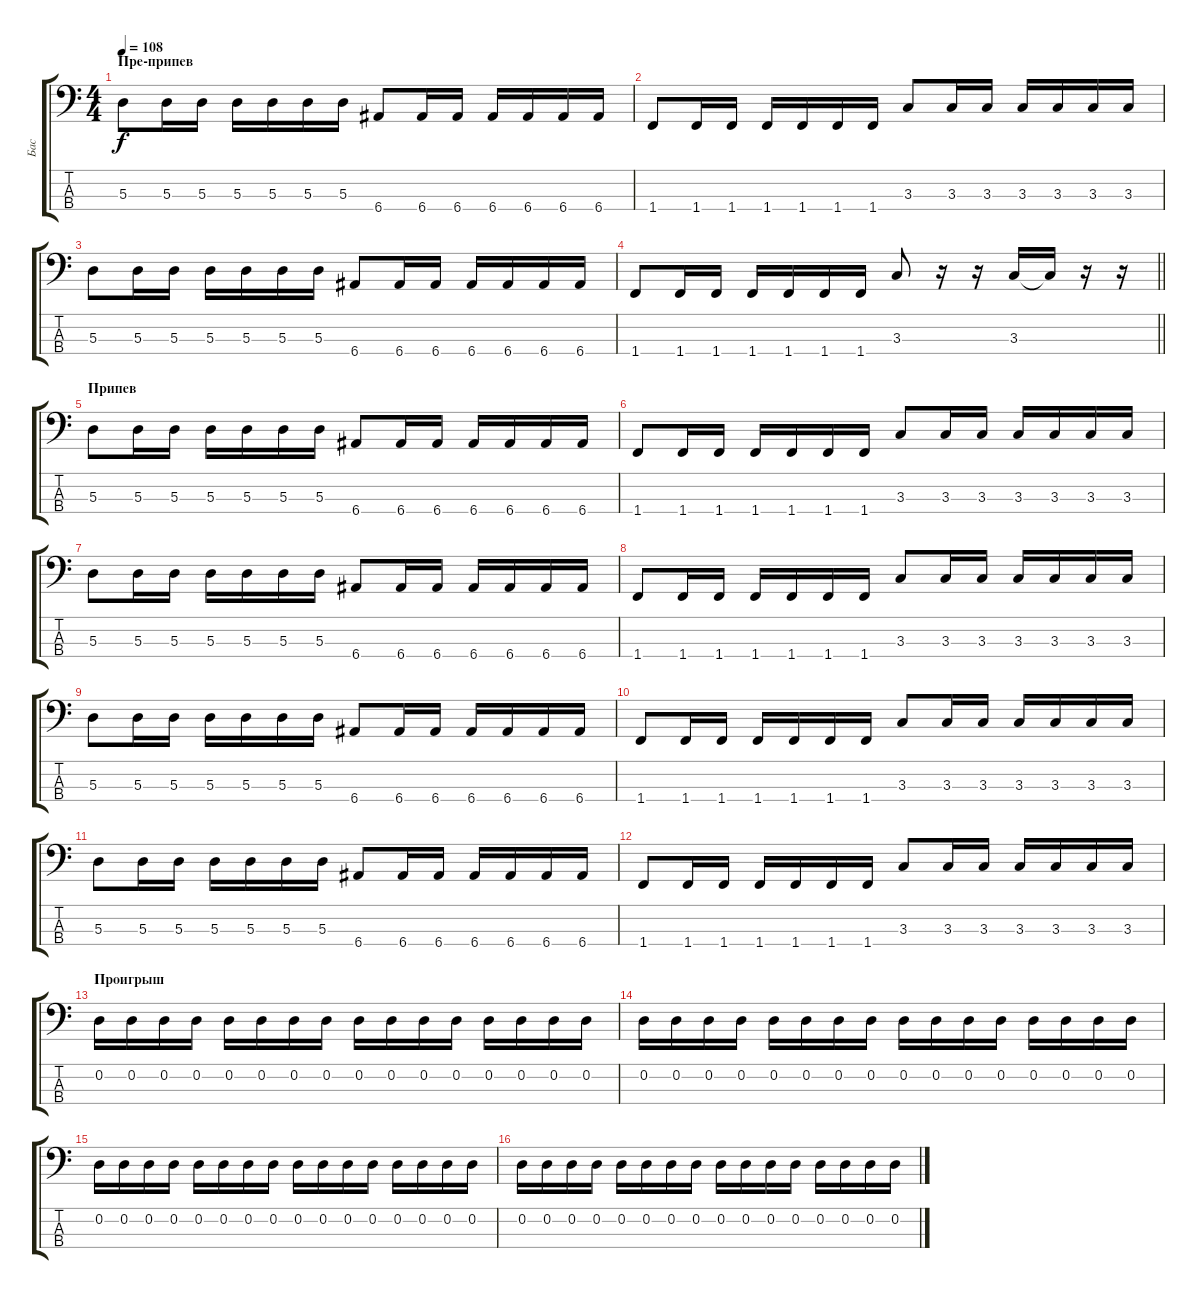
\track ("Бас" "Бас") {instrument electricbasspick}
\staff {score tabs}
\tuning (G2 D2 A1 E1) {hide}
\ts (4 4)
\section ("" "Пре-припев")
\tempo 108
\clef f4
\ks c
5.3.8{dy f} 5.3.16 5.3.16 5.3.16 5.3.16 5.3.16 5.3.16 6.4.8 6.4.16 6.4.16 6.4.16 6.4.16 6.4.16 6.4.16 |
1.4.8 1.4.16 1.4.16 1.4.16 1.4.16 1.4.16 1.4.16 3.3.8 3.3.16 3.3.16 3.3.16 3.3.16 3.3.16 3.3.16 |
5.3.8 5.3.16 5.3.16 5.3.16 5.3.16 5.3.16 5.3.16 6.4.8 6.4.16 6.4.16 6.4.16 6.4.16 6.4.16 6.4.16 |
\barLineRight lightlight
1.4.8 1.4.16 1.4.16 1.4.16 1.4.16 1.4.16 1.4.16 3.3.8 r.16 r.16 3.3.16 3.3{t}.16 r.16 r.16 |
\section ("" "Припев")
5.3.8 5.3.16 5.3.16 5.3.16 5.3.16 5.3.16 5.3.16 6.4.8 6.4.16 6.4.16 6.4.16 6.4.16 6.4.16 6.4.16 |
1.4.8 1.4.16 1.4.16 1.4.16 1.4.16 1.4.16 1.4.16 3.3.8 3.3.16 3.3.16 3.3.16 3.3.16 3.3.16 3.3.16 |
5.3.8 5.3.16 5.3.16 5.3.16 5.3.16 5.3.16 5.3.16 6.4.8 6.4.16 6.4.16 6.4.16 6.4.16 6.4.16 6.4.16 |
1.4.8 1.4.16 1.4.16 1.4.16 1.4.16 1.4.16 1.4.16 3.3.8 3.3.16 3.3.16 3.3.16 3.3.16 3.3.16 3.3.16 |
5.3.8 5.3.16 5.3.16 5.3.16 5.3.16 5.3.16 5.3.16 6.4.8 6.4.16 6.4.16 6.4.16 6.4.16 6.4.16 6.4.16 |
1.4.8 1.4.16 1.4.16 1.4.16 1.4.16 1.4.16 1.4.16 3.3.8 3.3.16 3.3.16 3.3.16 3.3.16 3.3.16 3.3.16 |
5.3.8 5.3.16 5.3.16 5.3.16 5.3.16 5.3.16 5.3.16 6.4.8 6.4.16 6.4.16 6.4.16 6.4.16 6.4.16 6.4.16 |
1.4.8 1.4.16 1.4.16 1.4.16 1.4.16 1.4.16 1.4.16 3.3.8 3.3.16 3.3.16 3.3.16 3.3.16 3.3.16 3.3.16 |
\section ("" "Проигрыш")
0.2.16 0.2.16 0.2.16 0.2.16 0.2.16 0.2.16 0.2.16 0.2.16 0.2.16 0.2.16 0.2.16 0.2.16 0.2.16 0.2.16 0.2.16 0.2.16 |
0.2.16 0.2.16 0.2.16 0.2.16 0.2.16 0.2.16 0.2.16 0.2.16 0.2.16 0.2.16 0.2.16 0.2.16 0.2.16 0.2.16 0.2.16 0.2.16 |
0.2.16 0.2.16 0.2.16 0.2.16 0.2.16 0.2.16 0.2.16 0.2.16 0.2.16 0.2.16 0.2.16 0.2.16 0.2.16 0.2.16 0.2.16 0.2.16 |
0.2.16 0.2.16 0.2.16 0.2.16 0.2.16 0.2.16 0.2.16 0.2.16 0.2.16 0.2.16 0.2.16 0.2.16 0.2.16 0.2.16 0.2.16 0.2.16
